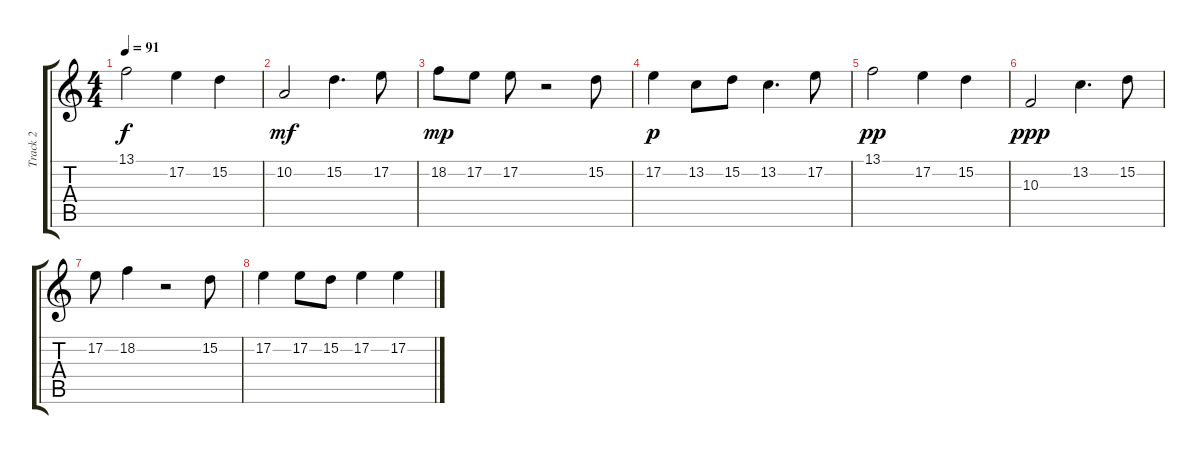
\track ("Track 2" "Track 2") {instrument acousticgrandpiano}
\staff {score tabs}
\tuning (E4 B3 G3 D3 A2 E2) {hide}
\ts (4 4)
\tempo 91
\clef g2
\ks c
13.1.2{dy f} 17.2.4 15.2.4 |
10.2.2{dy mf} 15.2.4{d} 17.2.8 |
18.2.8{dy mp} 17.2.8 17.2.8 r.2 15.2.8 |
17.2.4{dy p} 13.2.8 15.2.8 13.2.4{d} 17.2.8 |
13.1.2{dy pp} 17.2.4 15.2.4 |
10.3.2{dy ppp} 13.2.4{d} 15.2.8 |
17.2.8 18.2.4 r.2 15.2.8 |
17.2.4 17.2.8 15.2.8 17.2.4 17.2.4
